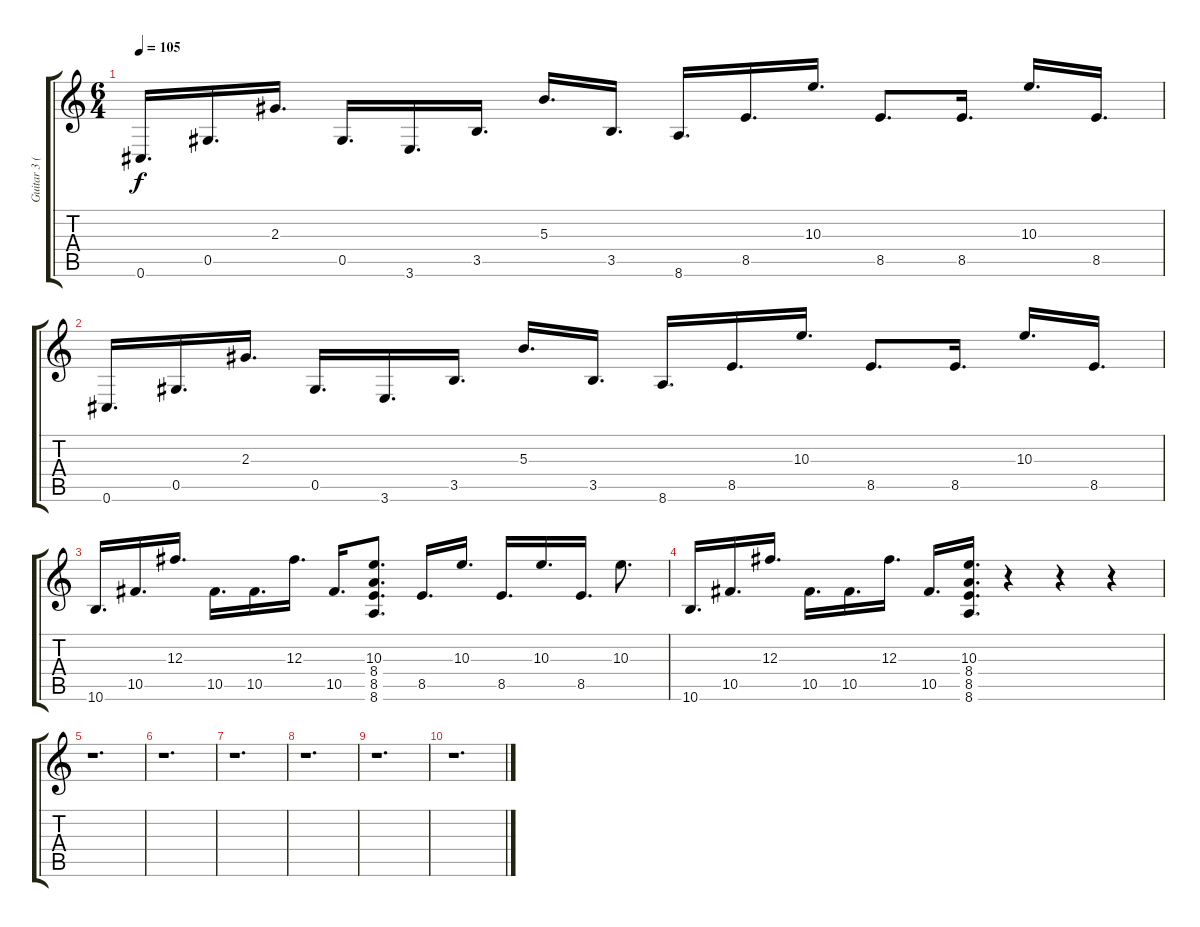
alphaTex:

\track ("Guitar 3 ( Dropped C# )" "Guitar 3 (") {instrument electricguitarclean}
\staff {score tabs}
\tuning (Eb4 Bb3 Gb3 Db3 Ab2 Db2) {hide}
\ts (6 4)
\tempo 105
\clef g2
\ks c
0.6.16{d dy f} 0.5.16{d} 2.3.16{d} 0.5.16{d} 3.6.16{d} 3.5.16{d} 5.3.16{d} 3.5.16{d} 8.6.16{d} 8.5.16{d} 10.3.16{d} 8.5.8{d} 8.5.16{d} 10.3.16{d} 8.5.16{d} |
0.6.16{d} 0.5.16{d} 2.3.16{d} 0.5.16{d} 3.6.16{d} 3.5.16{d} 5.3.16{d} 3.5.16{d} 8.6.16{d} 8.5.16{d} 10.3.16{d} 8.5.8{d} 8.5.16{d} 10.3.16{d} 8.5.16{d} |
10.6.16{d} 10.5.16{d} 12.3.16{d} 10.5.16{d} 10.5.16{d} 12.3.16{d} 10.5.16{d} (10.3 8.4 8.5 8.6).8{d} 8.5.16{d} 10.3.16{d} 8.5.16{d} 10.3.16{d} 8.5.16{d} 10.3.8{d} |
10.6.16{d} 10.5.16{d} 12.3.16{d} 10.5.16{d} 10.5.16{d} 12.3.16{d} 10.5.16{d} (10.3 8.4 8.5 8.6).16{d} r.4 r.4 r.4 |
r.1{d} |
r.1{d} |
r.1{d} |
r.1{d} |
r.1{d} |
r.1{d}
